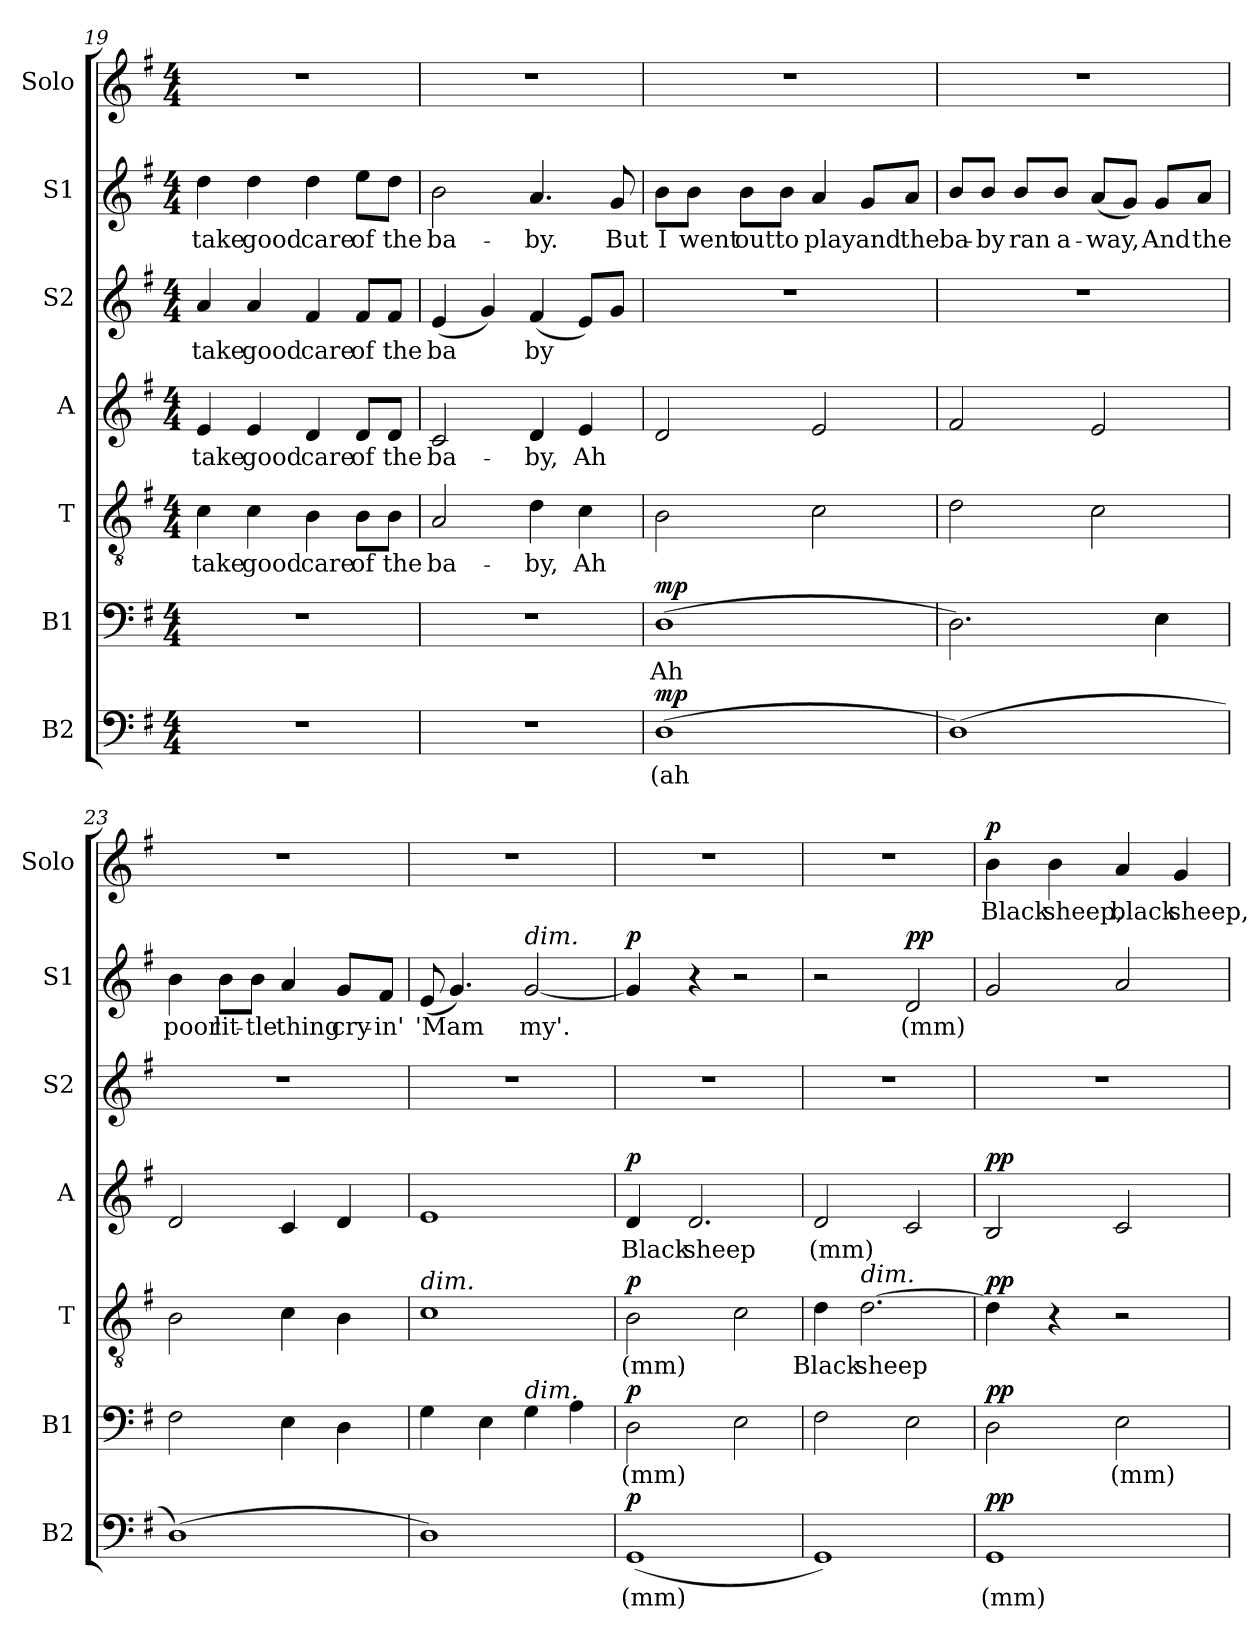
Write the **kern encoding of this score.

**kern	**text	**dynam	**kern	**text	**dynam	**kern	**text	**dynam	**kern	**text	**dynam	**kern	**text	**kern	**text	**dynam	**kern	**text	**dynam
*part7	*part7	*part7	*part6	*part6	*part6	*part5	*part5	*part5	*part4	*part4	*part4	*part3	*part3	*part2	*part2	*part2	*part1	*part1	*part1
*staff7	*staff7	*staff7	*staff6	*staff6	*staff6	*staff5	*staff5	*staff5	*staff4	*staff4	*staff4	*staff3	*staff3	*staff2	*staff2	*staff2	*staff1	*staff1	*staff1
*I"B2	*	*	*I"B1	*	*	*I"T	*	*	*I"A	*	*	*I"S2	*	*I"S1	*	*	*I"Solo	*	*
*I'B2	*	*	*I'B1	*	*	*I'T	*	*	*I'A	*	*	*I'S2	*	*I'S1	*	*	*I'Solo	*	*
*clefF4	*	*	*clefF4	*	*	*clefGv2	*	*	*clefG2	*	*	*clefG2	*	*clefG2	*	*	*clefG2	*	*
*k[f#]	*	*	*k[f#]	*	*	*k[f#]	*	*	*k[f#]	*	*	*k[f#]	*	*k[f#]	*	*	*k[f#]	*	*
*M4/4	*	*	*M4/4	*	*	*M4/4	*	*	*M4/4	*	*	*M4/4	*	*M4/4	*	*	*M4/4	*	*
=19	=19	=19	=19	=19	=19	=19	=19	=19	=19	=19	=19	=19	=19	=19	=19	=19	=19	=19	=19
1r	.	.	1r	.	.	4c\	take	.	4e/	take	.	4a/	take	4dd\	take	.	1r	.	.
.	.	.	.	.	.	4c\	good	.	4e/	good	.	4a/	good	4dd\	good	.	.	.	.
.	.	.	.	.	.	4B\	care	.	4d/	care	.	4f#/	care	4dd\	care	.	.	.	.
.	.	.	.	.	.	8B\L	of	.	8d/L	of	.	8f#/L	of	8ee\L	of	.	.	.	.
.	.	.	.	.	.	8B\J	the	.	8d/J	the	.	8f#/J	the	8dd\J	the	.	.	.	.
=20	=20	=20	=20	=20	=20	=20	=20	=20	=20	=20	=20	=20	=20	=20	=20	=20	=20	=20	=20
1r	.	.	1r	.	.	2A/	ba-	.	2c/	ba-	.	(4e/	ba	2b\	ba-	.	1r	.	.
.	.	.	.	.	.	.	.	.	.	.	.	4g/)	.	.	.	.	.	.	.
.	.	.	.	.	.	4d\	-by,	.	4d/	-by,	.	(4f#/	by	4.a/	-by.	.	.	.	.
.	.	.	.	.	.	4c\	Ah	.	4e/	Ah	.	8e/L)	.	.	.	.	.	.	.
.	.	.	.	.	.	.	.	.	.	.	.	8g/J	.	8g/	But	.	.	.	.
=21	=21	=21	=21	=21	=21	=21	=21	=21	=21	=21	=21	=21	=21	=21	=21	=21	=21	=21	=21
!	!	!LO:DY:a	!	!	!LO:DY:a	!	!	!	!	!	!	!	!	!	!	!	!	!	!
(1D	(ah	mp	(1D	Ah	mp	2B\	.	.	2d/	.	.	1r	.	8b\L	I	.	1r	.	.
.	.	.	.	.	.	.	.	.	.	.	.	.	.	8b\J	went	.	.	.	.
.	.	.	.	.	.	.	.	.	.	.	.	.	.	8b\L	out	.	.	.	.
.	.	.	.	.	.	.	.	.	.	.	.	.	.	8b\J	to	.	.	.	.
.	.	.	.	.	.	2c\	.	.	2e/	.	.	.	.	4a/	play	.	.	.	.
.	.	.	.	.	.	.	.	.	.	.	.	.	.	8g/L	and	.	.	.	.
.	.	.	.	.	.	.	.	.	.	.	.	.	.	8a/J	the	.	.	.	.
!!LO:LB:g=z
=22	=22	=22	=22	=22	=22	=22	=22	=22	=22	=22	=22	=22	=22	=22	=22	=22	=22	=22	=22
(1D)	.	.	2.D\)	.	.	2d\	.	.	2f#/	.	.	1r	.	8b/L	ba-	.	1r	.	.
.	.	.	.	.	.	.	.	.	.	.	.	.	.	8b/J	-by	.	.	.	.
.	.	.	.	.	.	.	.	.	.	.	.	.	.	8b/L	ran	.	.	.	.
.	.	.	.	.	.	.	.	.	.	.	.	.	.	8b/J	a-	.	.	.	.
.	.	.	.	.	.	2c\	.	.	2e/	.	.	.	.	(8a/L	-way,	.	.	.	.
.	.	.	.	.	.	.	.	.	.	.	.	.	.	8g/J)	.	.	.	.	.
.	.	.	4E\	.	.	.	.	.	.	.	.	.	.	8g/L	And	.	.	.	.
.	.	.	.	.	.	.	.	.	.	.	.	.	.	8a/J	the	.	.	.	.
=23	=23	=23	=23	=23	=23	=23	=23	=23	=23	=23	=23	=23	=23	=23	=23	=23	=23	=23	=23
(1D)	.	.	2F#\	.	.	2B\	.	.	2d/	.	.	1r	.	4b\	poor	.	1r	.	.
.	.	.	.	.	.	.	.	.	.	.	.	.	.	8b\L	lit-	.	.	.	.
.	.	.	.	.	.	.	.	.	.	.	.	.	.	8b\J	-tle	.	.	.	.
.	.	.	4E\	.	.	4c\	.	.	4c/	.	.	.	.	4a/	thing	.	.	.	.
.	.	.	4D\	.	.	4B\	.	.	4d/	.	.	.	.	8g/L	cry-	.	.	.	.
.	.	.	.	.	.	.	.	.	.	.	.	.	.	8f#/J	-in'	.	.	.	.
=24	=24	=24	=24	=24	=24	=24	=24	=24	=24	=24	=24	=24	=24	=24	=24	=24	=24	=24	=24
!	!	!	!	!	!	!LO:TX:a:i:t=dim.	!	!	!	!	!	!	!	!	!	!	!	!	!
1D)	.	.	4G\	.	.	1c	.	.	1e	.	.	1r	.	(8e/	-'Mam	.	1r	.	.
.	.	.	.	.	.	.	.	.	.	.	.	.	.	4.g/)	.	.	.	.	.
.	.	.	4E\	.	.	.	.	.	.	.	.	.	.	.	.	.	.	.	.
!	!	!	!	!	!	!	!	!	!	!	!	!	!	!LO:TX:a:i:t=dim.	!	!	!	!	!
!	!	!	!LO:TX:a:i:t=dim.	!	!	!	!	!	!	!	!	!	!	!	!	!	!	!	!
.	.	.	4G\	.	.	.	.	.	.	.	.	.	.	[2g/	my'.	.	.	.	.
.	.	.	4A\	.	.	.	.	.	.	.	.	.	.	.	.	.	.	.	.
=25	=25	=25	=25	=25	=25	=25	=25	=25	=25	=25	=25	=25	=25	=25	=25	=25	=25	=25	=25
!	!	!LO:DY:a	!	!	!LO:DY:a	!	!	!LO:DY:a	!	!	!LO:DY:a	!	!	!	!	!LO:DY:a	!	!	!
(1GG	(mm)	p	2D\	(mm)	p	2B\	(mm)	p	4d/	Black	p	1r	.	4g/]	.	p	1r	.	.
.	.	.	.	.	.	.	.	.	2.d/	sheep	.	.	.	4r	.	.	.	.	.
.	.	.	2E\	.	.	2c\	.	.	.	.	.	.	.	2r	.	.	.	.	.
=26	=26	=26	=26	=26	=26	=26	=26	=26	=26	=26	=26	=26	=26	=26	=26	=26	=26	=26	=26
1GG)	.	.	2F#\	.	.	4d\	Black	.	2d/	(mm)	.	1r	.	2r	.	.	1r	.	.
!	!	!	!	!	!	!LO:TX:a:i:t=dim.	!	!	!	!	!	!	!	!	!	!	!	!	!
.	.	.	.	.	.	[2.d\	sheep	.	.	.	.	.	.	.	.	.	.	.	.
!	!	!	!	!	!	!	!	!	!	!	!	!	!	!	!	!LO:DY:a	!	!	!
.	.	.	2E\	.	.	.	.	.	2c/	.	.	.	.	2d/	(mm)	pp	.	.	.
!!LO:PB:g=z
=27	=27	=27	=27	=27	=27	=27	=27	=27	=27	=27	=27	=27	=27	=27	=27	=27	=27	=27	=27
!	!	!LO:DY:a	!	!	!LO:DY:a	!	!	!LO:DY:a	!	!	!LO:DY:a	!	!	!	!	!	!	!	!LO:DY:a
1GG	(mm)	pp	2D\	.	pp	4d\]	.	pp	2B/	.	pp	1r	.	2g/	.	.	4b\	Black	p
.	.	.	.	.	.	4r	.	.	.	.	.	.	.	.	.	.	4b\	sheep,	.
.	.	.	2E\	(mm)	.	2r	.	.	2c/	.	.	.	.	2a/	.	.	4a/	black	.
.	.	.	.	.	.	.	.	.	.	.	.	.	.	.	.	.	4g/	sheep,	.
=	=	=	=	=	=	=	=	=	=	=	=	=	=	=	=	=	=	=	=
*-	*-	*-	*-	*-	*-	*-	*-	*-	*-	*-	*-	*-	*-	*-	*-	*-	*-	*-	*-
